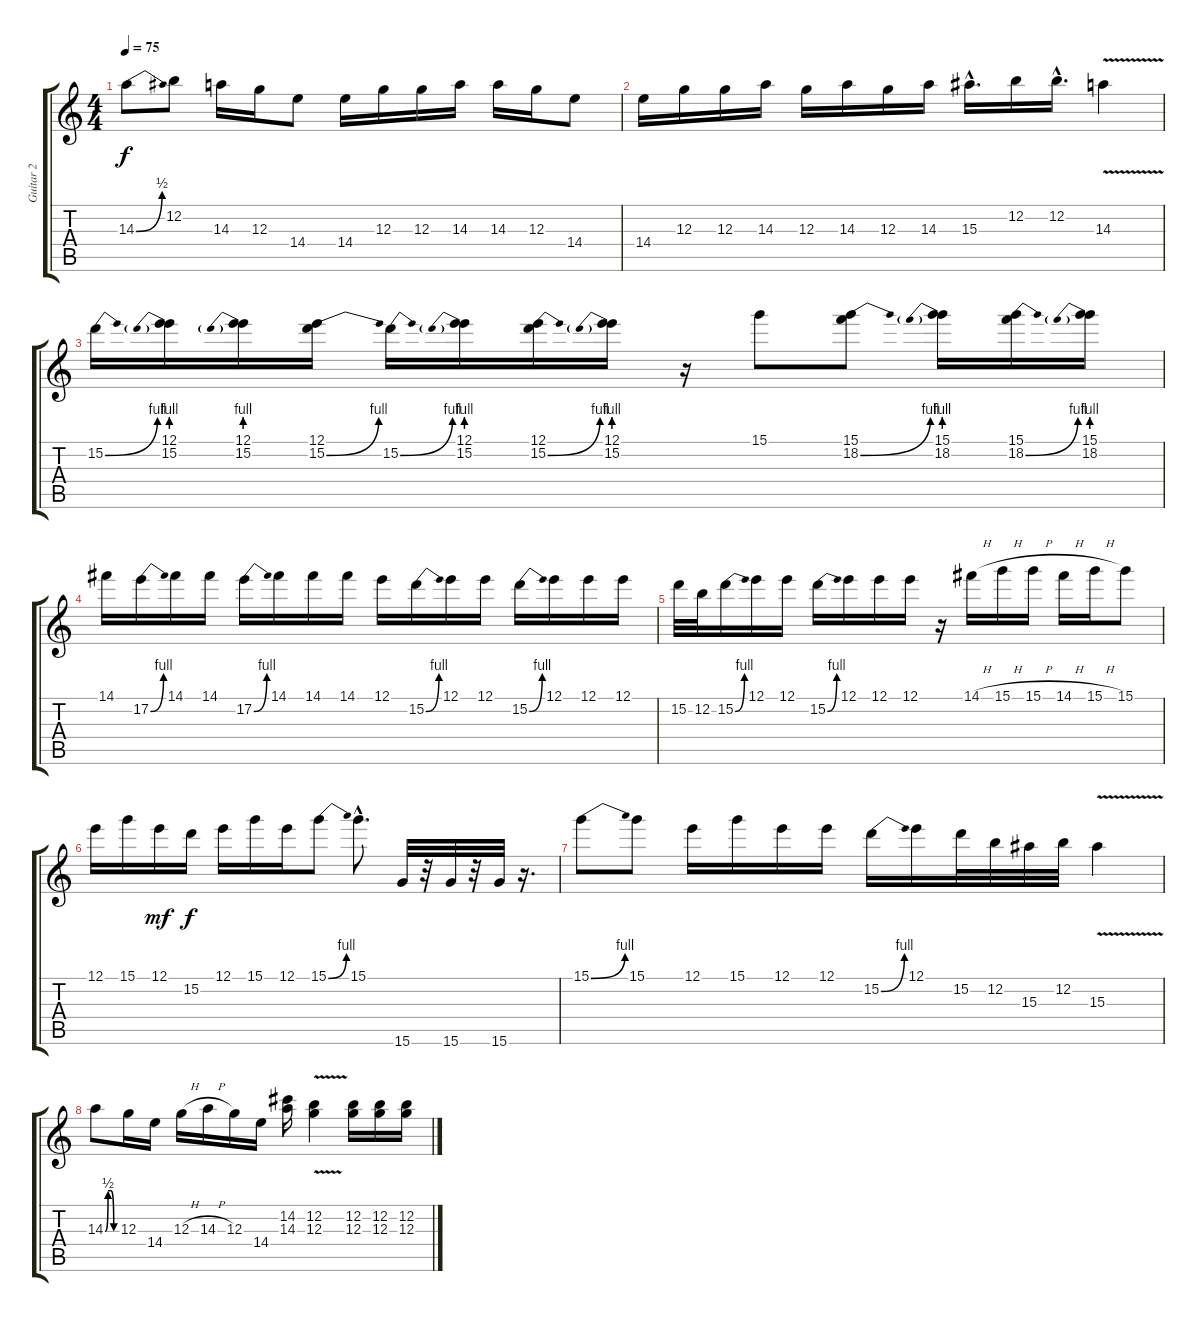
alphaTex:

\track ("Guitar 2" "Guitar 2") {instrument overdrivenguitar}
\staff {score tabs}
\tuning (E4 B3 G3 D3 A2 E2) {hide}
\ts (4 4)
\tempo 75
\clef g2
\ks c
14.3{be (bend 0 0 60 2)}.8{dy f} 12.2.8 14.3.16 12.3.16 14.4.8 14.4.16 12.3.16 12.3.16 14.3.16 14.3.16 12.3.16 14.4.8 |
14.4.16 12.3.16 12.3.16 14.3.16 12.3.16 14.3.16 12.3.16 14.3.16 15.3{hac}.16{d} 12.2.16 12.2{hac}.16{d} 14.3{v}.4 |
15.2{be (bend 0 0 60 4)}.16 (12.1 15.2{be (prebend 0 4 60 4)}).16 (12.1 15.2{be (prebend 0 4 60 4)}).16 (12.1 15.2{be (bend 0 0 60 4)}).16 15.2{be (bend 0 0 60 4)}.16 (12.1 15.2{be (prebend 0 4 60 4)}).16 (12.1 15.2{be (bend 0 0 60 4)}).16 (12.1 15.2{be (prebend 0 4 60 4)}).16 r.16 15.1.8 (15.1 18.2{be (bend 0 0 60 4)}).8 (15.1 18.2{be (prebend 0 4 60 4)}).16 (15.1 18.2{be (bend 0 0 60 4)}).16 (15.1 18.2{be (prebend 0 4 60 4)}).16 |
14.1.16 17.2{be (bend 0 0 60 4)}.16 14.1.16 14.1.16 17.2{be (bend 0 0 60 4)}.16 14.1.16 14.1.16 14.1.16 12.1.16 15.2{be (bend 0 0 60 4)}.16 12.1.16 12.1.16 15.2{be (bend 0 0 60 4)}.16 12.1.16 12.1.16 12.1.16 |
15.2.32 12.2.32 15.2{be (bend 0 0 60 4)}.16 12.1.16 12.1.16 15.2{be (bend 0 0 60 4)}.16 12.1.16 12.1.16 12.1.16 r.16 14.1{h}.16 15.1{h}.16 15.1{h}.16 14.1{h}.16 15.1{h}.16 15.1.8 |
12.1.16 15.1.16 12.1.16{dy mf} 15.2.16{dy f} 12.1.16 15.1.16 12.1.16 15.1{be (bend 0 0 60 4)}.8 15.1{hac}.8{d} 15.6.32 r.32 15.6.32 r.32 15.6.32 r.16{d} |
15.1{be (bend 0 0 60 4)}.8 15.1.8 12.1.16 15.1.16 12.1.16 12.1.16 15.2{be (bend 0 0 60 4)}.16 12.1.16 15.2.32 12.2.32 15.3.32 12.2.32 15.3{v}.4 |
14.3{be (custom 0 0 15 2 30 2 45 0 60 0)}.8 12.3.16 14.4.16 12.3{h}.16 14.3{h}.16 12.3.16 14.4.16 (14.2 14.3).16 (12.2{v} 12.3{v}).4 (12.2 12.3).16 (12.2 12.3).16 (12.2 12.3).16
